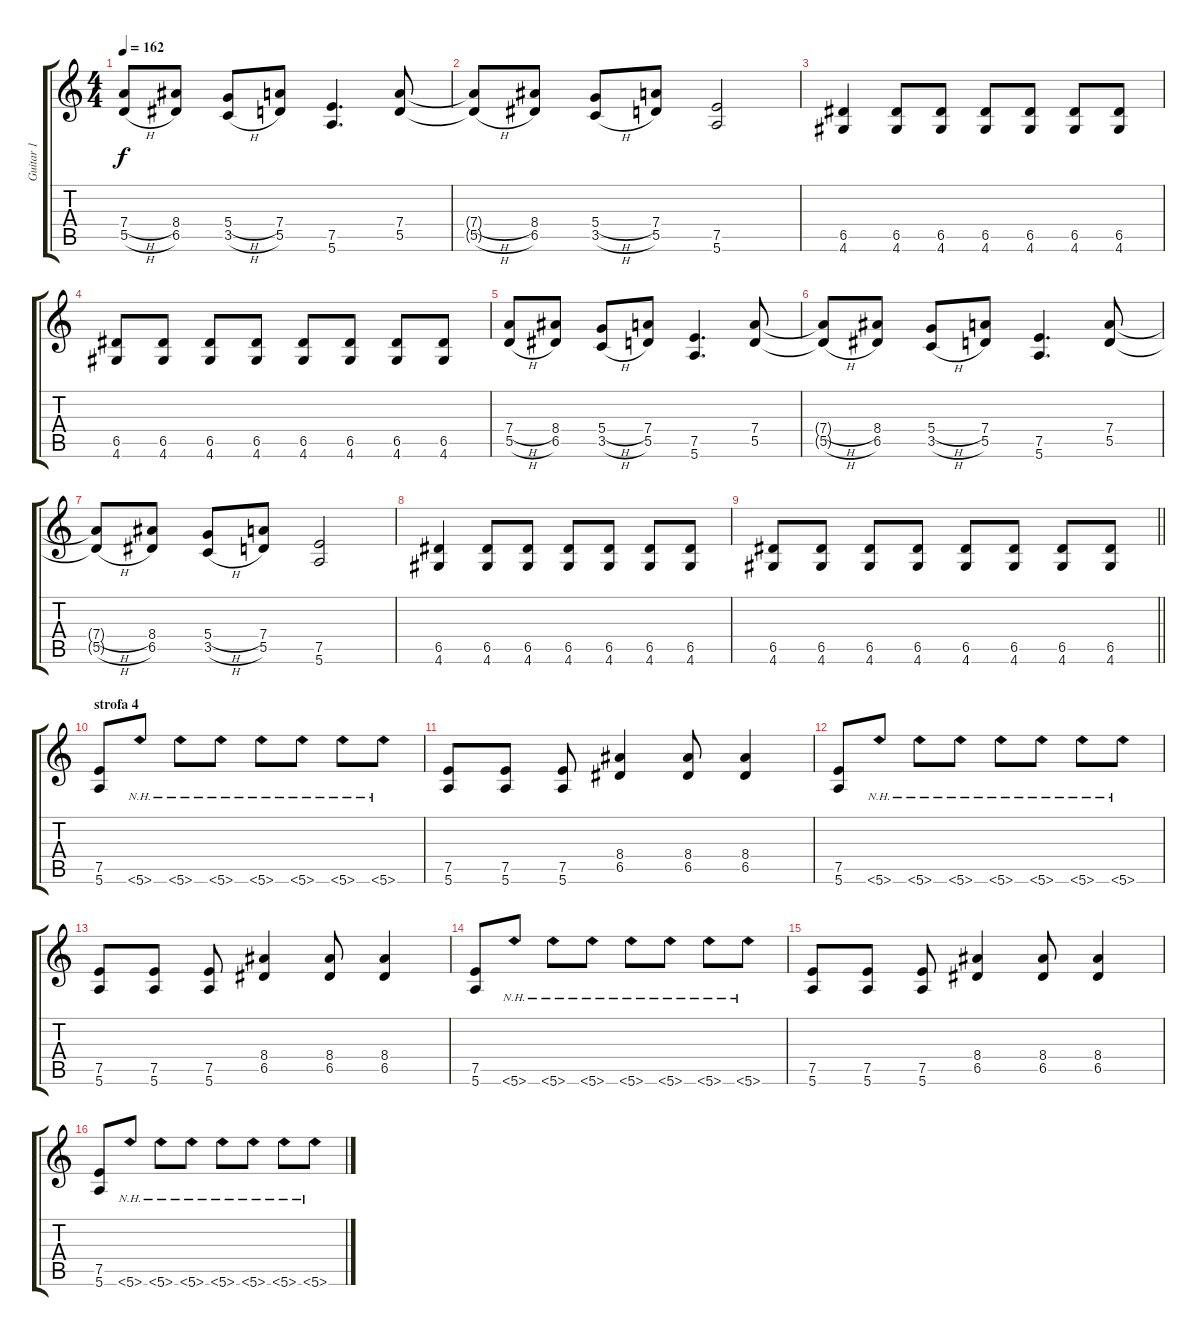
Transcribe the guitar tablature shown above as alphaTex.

\track ("Guitar 1" "Guitar 1") {instrument distortionguitar}
\staff {score tabs}
\tuning (E4 B3 G3 D3 A2 E2) {hide}
\ts (4 4)
\tempo 162
\clef g2
\ks c
(7.4{h t} 5.5{h t}).8{dy f} (8.4 6.5).8 (5.4{h} 3.5{h}).8 (7.4 5.5).8 (7.5 5.6).4{d} (7.4 5.5).8 |
(7.4{h t} 5.5{h t}).8 (8.4 6.5).8 (5.4{h} 3.5{h}).8 (7.4 5.5).8 (7.5 5.6).2 |
(6.5 4.6).4 (6.5 4.6).8 (6.5 4.6).8 (6.5 4.6).8 (6.5 4.6).8 (6.5 4.6).8 (6.5 4.6).8 |
(6.5 4.6).8 (6.5 4.6).8 (6.5 4.6).8 (6.5 4.6).8 (6.5 4.6).8 (6.5 4.6).8 (6.5 4.6).8 (6.5 4.6).8 |
(7.4{h} 5.5{h}).8 (8.4 6.5).8 (5.4{h} 3.5{h}).8 (7.4 5.5).8 (7.5 5.6).4{d} (7.4 5.5).8 |
(7.4{h t} 5.5{h t}).8 (8.4 6.5).8 (5.4{h} 3.5{h}).8 (7.4 5.5).8 (7.5 5.6).4{d} (7.4 5.5).8 |
(7.4{h t} 5.5{h t}).8 (8.4 6.5).8 (5.4{h} 3.5{h}).8 (7.4 5.5).8 (7.5 5.6).2 |
(6.5 4.6).4 (6.5 4.6).8 (6.5 4.6).8 (6.5 4.6).8 (6.5 4.6).8 (6.5 4.6).8 (6.5 4.6).8 |
\barLineRight lightlight
(6.5 4.6).8 (6.5 4.6).8 (6.5 4.6).8 (6.5 4.6).8 (6.5 4.6).8 (6.5 4.6).8 (6.5 4.6).8 (6.5 4.6).8 |
\section ("" "strofa 4")
(7.5 5.6).8 5.6{nh}.8 5.6{nh}.8 5.6{nh}.8 5.6{nh}.8 5.6{nh}.8 5.6{nh}.8 5.6{nh}.8 |
(7.5 5.6).8 (7.5 5.6).8 (7.5 5.6).8 (8.4 6.5).4 (8.4 6.5).8 (8.4 6.5).4 |
(7.5 5.6).8 5.6{nh}.8 5.6{nh}.8 5.6{nh}.8 5.6{nh}.8 5.6{nh}.8 5.6{nh}.8 5.6{nh}.8 |
(7.5 5.6).8 (7.5 5.6).8 (7.5 5.6).8 (8.4 6.5).4 (8.4 6.5).8 (8.4 6.5).4 |
(7.5 5.6).8 5.6{nh}.8 5.6{nh}.8 5.6{nh}.8 5.6{nh}.8 5.6{nh}.8 5.6{nh}.8 5.6{nh}.8 |
(7.5 5.6).8 (7.5 5.6).8 (7.5 5.6).8 (8.4 6.5).4 (8.4 6.5).8 (8.4 6.5).4 |
(7.5 5.6).8 5.6{nh}.8 5.6{nh}.8 5.6{nh}.8 5.6{nh}.8 5.6{nh}.8 5.6{nh}.8 5.6{nh}.8
